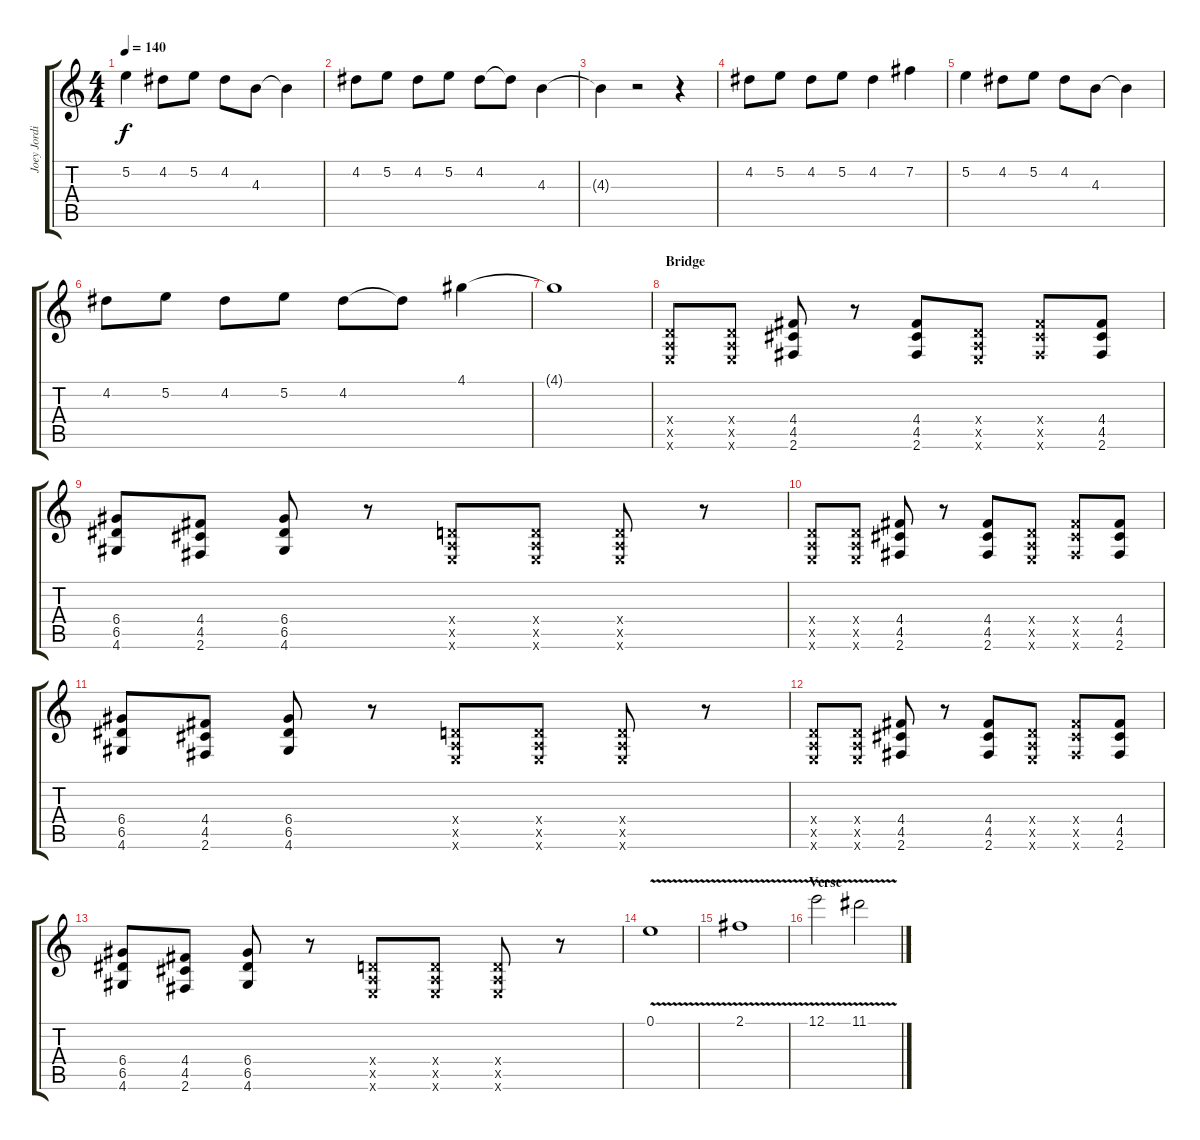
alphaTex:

\track ("Joey Jordisson" "Joey Jordi") {instrument distortionguitar}
\staff {score tabs}
\tuning (E4 B3 G3 D3 A2 E2) {hide}
\ts (4 4)
\tempo 140
\clef g2
\ks c
5.2.4{dy f} 4.2.8 5.2.8 4.2.8 4.3.8 4.3{t}.4 |
4.2.8 5.2.8 4.2.8 5.2.8 4.2.8 4.2{t}.8 4.3.4 |
4.3{t}.4 r.2 r.4 |
4.2.8 5.2.8 4.2.8 5.2.8 4.2.4 7.2.4 |
5.2.4 4.2.8 5.2.8 4.2.8 4.3.8 4.3{t}.4 |
4.2.8 5.2.8 4.2.8 5.2.8 4.2.8 4.2{t}.8 4.1.4 |
4.1{t}.1 |
\section ("" "Bridge")
(0.4{x} 0.5{x} 0.6{x}).8 (0.4{x} 0.5{x} 0.6{x}).8 (4.4 4.5 2.6).8 r.8 (4.4 4.5 2.6).8 (0.4{x} 0.5{x} 0.6{x}).8 (4.4{x} 4.5{x} 2.6{x}).8 (4.4 4.5 2.6).8 |
(6.4 6.5 4.6).8 (4.4 4.5 2.6).8 (6.4 6.5 4.6).8 r.8 (0.4{x} 0.5{x} 0.6{x}).8 (0.4{x} 0.5{x} 0.6{x}).8 (0.4{x} 0.5{x} 0.6{x}).8 r.8 |
(0.4{x} 0.5{x} 0.6{x}).8 (0.4{x} 0.5{x} 0.6{x}).8 (4.4 4.5 2.6).8 r.8 (4.4 4.5 2.6).8 (0.4{x} 0.5{x} 0.6{x}).8 (4.4{x} 4.5{x} 2.6{x}).8 (4.4 4.5 2.6).8 |
(6.4 6.5 4.6).8 (4.4 4.5 2.6).8 (6.4 6.5 4.6).8 r.8 (0.4{x} 0.5{x} 0.6{x}).8 (0.4{x} 0.5{x} 0.6{x}).8 (0.4{x} 0.5{x} 0.6{x}).8 r.8 |
(0.4{x} 0.5{x} 0.6{x}).8 (0.4{x} 0.5{x} 0.6{x}).8 (4.4 4.5 2.6).8 r.8 (4.4 4.5 2.6).8 (0.4{x} 0.5{x} 0.6{x}).8 (4.4{x} 4.5{x} 2.6{x}).8 (4.4 4.5 2.6).8 |
(6.4 6.5 4.6).8 (4.4 4.5 2.6).8 (6.4 6.5 4.6).8 r.8 (0.4{x} 0.5{x} 0.6{x}).8 (0.4{x} 0.5{x} 0.6{x}).8 (0.4{x} 0.5{x} 0.6{x}).8 r.8 |
0.1{v}.1 |
2.1{v}.1 |
\section ("" "Verse")
12.1{v}.2 11.1{v}.2
